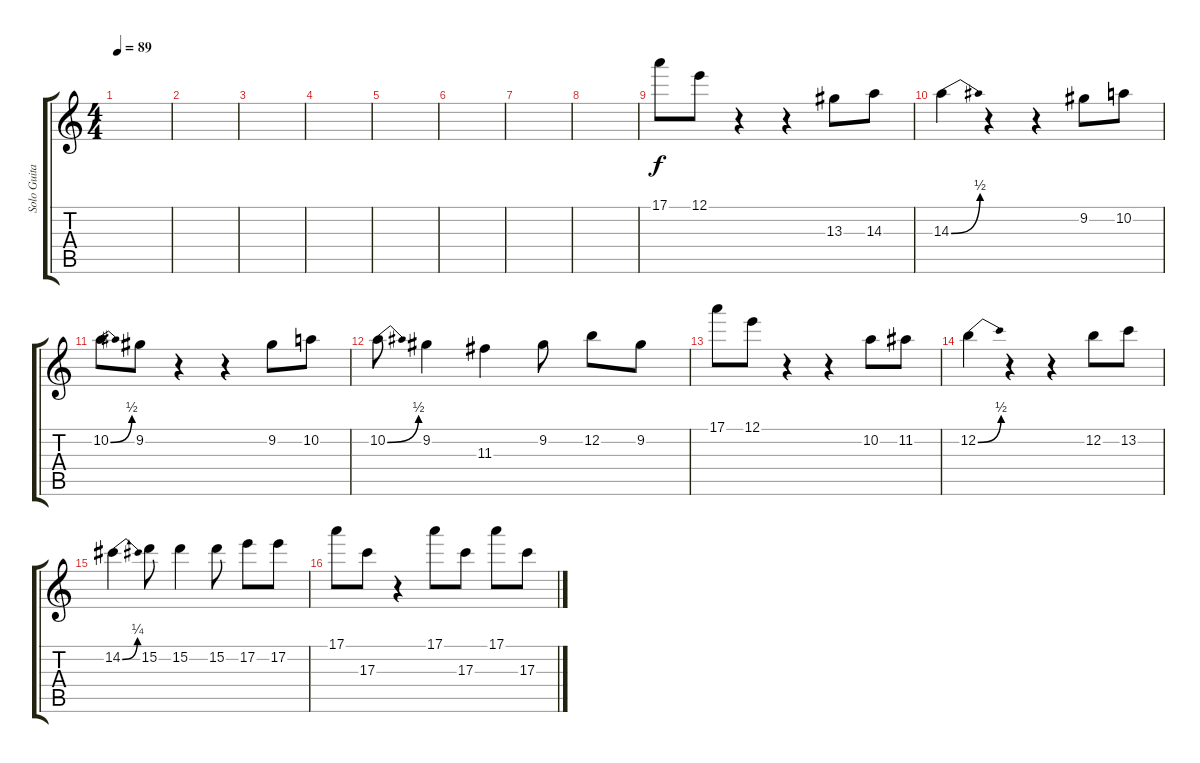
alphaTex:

\track ("Solo Guitar" "Solo Guita") {instrument overdrivenguitar}
\staff {score tabs}
\tuning (E4 B3 G3 D3 A2 E2) {hide}
\ts (4 4)
\tempo 89
\clef g2
\ks c
|
|
|
|
|
|
|
|
17.1.8 12.1.8 r.4 r.4 13.3.8 14.3.8 |
14.3{be (bend 0 0 60 2)}.4 r.4 r.4 9.2.8 10.2.8 |
10.2{be (bend 0 0 60 2)}.8 9.2.8 r.4 r.4 9.2.8 10.2.8 |
10.2{be (bend 0 0 60 2)}.8 9.2.4 11.3.4 9.2.8 12.2.8 9.2.8 |
17.1.8 12.1.8 r.4 r.4 10.2.8 11.2.8 |
12.2{be (bend 0 0 60 2)}.4 r.4 r.4 12.2.8 13.2.8 |
14.2{be (bend 0 0 60 1)}.4 15.2.8 15.2.4 15.2.8 17.2.8 17.2.8 |
17.1.8 17.3.8 r.4 17.1.8 17.3.8 17.1.8 17.3.8
